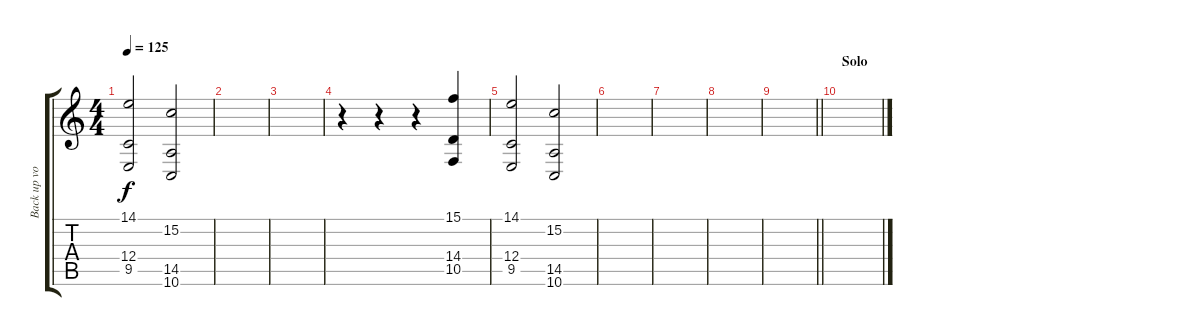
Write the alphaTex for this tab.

\track ("Back up vox" "Back up vo") {instrument flute}
\staff {score tabs}
\tuning (D4 A3 F3 C3 G2 D2) {hide}
\ts (4 4)
\tempo 125
\clef g2
\ks c
(14.1 12.4 9.5).2{dy f} (15.2 14.5 10.6).2 |
|
|
r.4 r.4 r.4 (15.1 14.4 10.5).4 |
(14.1 12.4 9.5).2 (15.2 14.5 10.6).2 |
|
|
|
\barLineRight lightlight
|
\section ("" "Solo")
